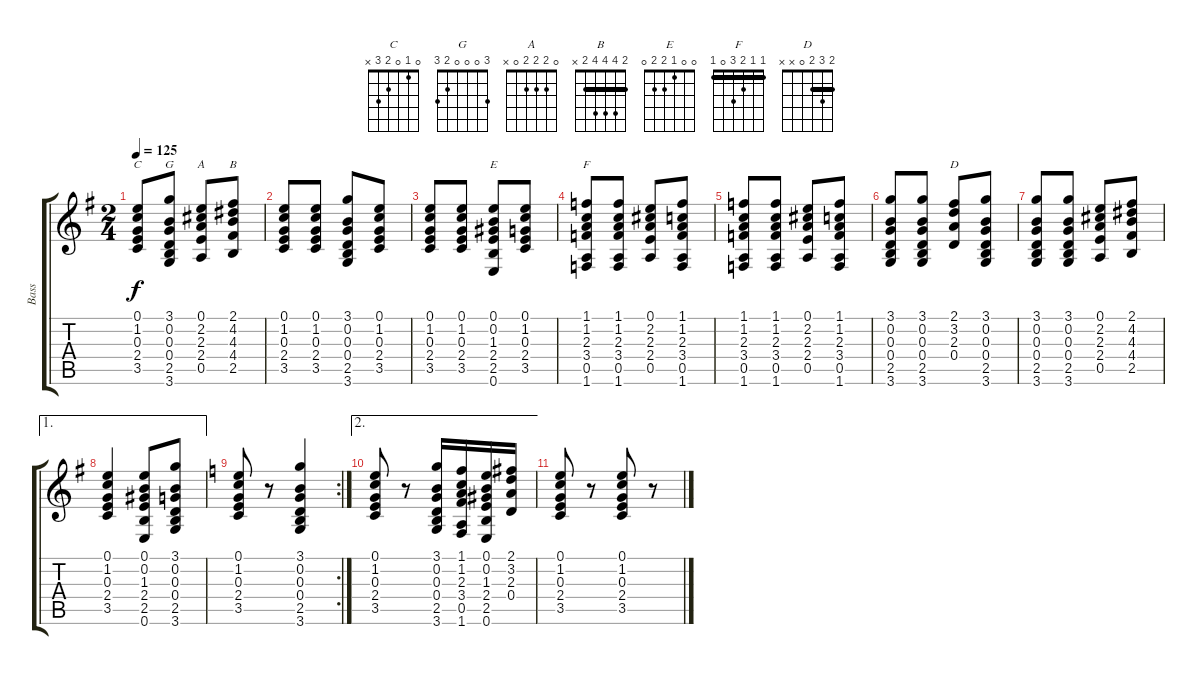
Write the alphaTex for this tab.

\track ("Bass" "Bass") {instrument acousticbass}
\staff {score tabs}
\tuning (E4 B3 G3 D3 A2 E2) {hide}
\chord ("C" 0 1 0 2 3 x)
\chord ("G" 3 0 0 0 2 3)
\chord ("A" 0 2 2 2 0 x)
\chord ("B" 2 4 4 4 2 x) {barre 2}
\chord ("E" 0 0 1 2 2 0)
\chord ("F" 1 1 2 3 0 1) {barre 1}
\chord ("D" 2 3 2 0 x x) {barre 2}
\ts (2 4)
\tempo 125
\clef g2
\ks g
(0.1 1.2 0.3 2.4 3.5).8{ch "C" dy f} (3.1 0.2 0.3 0.4 2.5 3.6).8{ch "G"} (0.1 2.2 2.3 2.4 0.5).8{ch "A"} (2.1 4.2 4.3 4.4 2.5).8{ch "B"} |
(0.1 1.2 0.3 2.4 3.5).8 (0.1 1.2 0.3 2.4 3.5).8 (3.1 0.2 0.3 0.4 2.5 3.6).8 (0.1 1.2 0.3 2.4 3.5).8 |
(0.1 1.2 0.3 2.4 3.5).8 (0.1 1.2 0.3 2.4 3.5).8 (0.1 0.2 1.3 2.4 2.5 0.6).8{ch "E"} (0.1 1.2 0.3 2.4 3.5).8 |
(1.1 1.2 2.3 3.4 0.5 1.6).8{ch "F"} (1.1 1.2 2.3 3.4 0.5 1.6).8 (0.1 2.2 2.3 2.4 0.5).8 (1.1 1.2 2.3 3.4 0.5 1.6).8 |
(1.1 1.2 2.3 3.4 0.5 1.6).8 (1.1 1.2 2.3 3.4 0.5 1.6).8 (0.1 2.2 2.3 2.4 0.5).8 (1.1 1.2 2.3 3.4 0.5 1.6).8 |
(3.1 0.2 0.3 0.4 2.5 3.6).8 (3.1 0.2 0.3 0.4 2.5 3.6).8 (2.1 3.2 2.3 0.4).8{ch "D"} (3.1 0.2 0.3 0.4 2.5 3.6).8 |
(3.1 0.2 0.3 0.4 2.5 3.6).8 (3.1 0.2 0.3 0.4 2.5 3.6).8 (0.1 2.2 2.3 2.4 0.5).8 (2.1 4.2 4.3 4.4 2.5).8 |
\ae 1
(0.1 1.2 0.3 2.4 3.5).4 (0.1 0.2 1.3 2.4 2.5 0.6).8 (3.1 0.2 0.3 0.4 2.5 3.6).8 |
\rc 2
\ks c
(0.1 1.2 0.3 2.4 3.5).8 r.8 (3.1 0.2 0.3 0.4 2.5 3.6).4 |
\ae 2
(0.1 1.2 0.3 2.4 3.5).8 r.8 (3.1 0.2 0.3 0.4 2.5 3.6).16 (1.1 1.2 2.3 3.4 0.5 1.6).16 (0.1 0.2 1.3 2.4 2.5 0.6).16 (2.1 3.2 2.3 0.4).16 |
(0.1 1.2 0.3 2.4 3.5).8 r.8 (0.1 1.2 0.3 2.4 3.5).8 r.8
